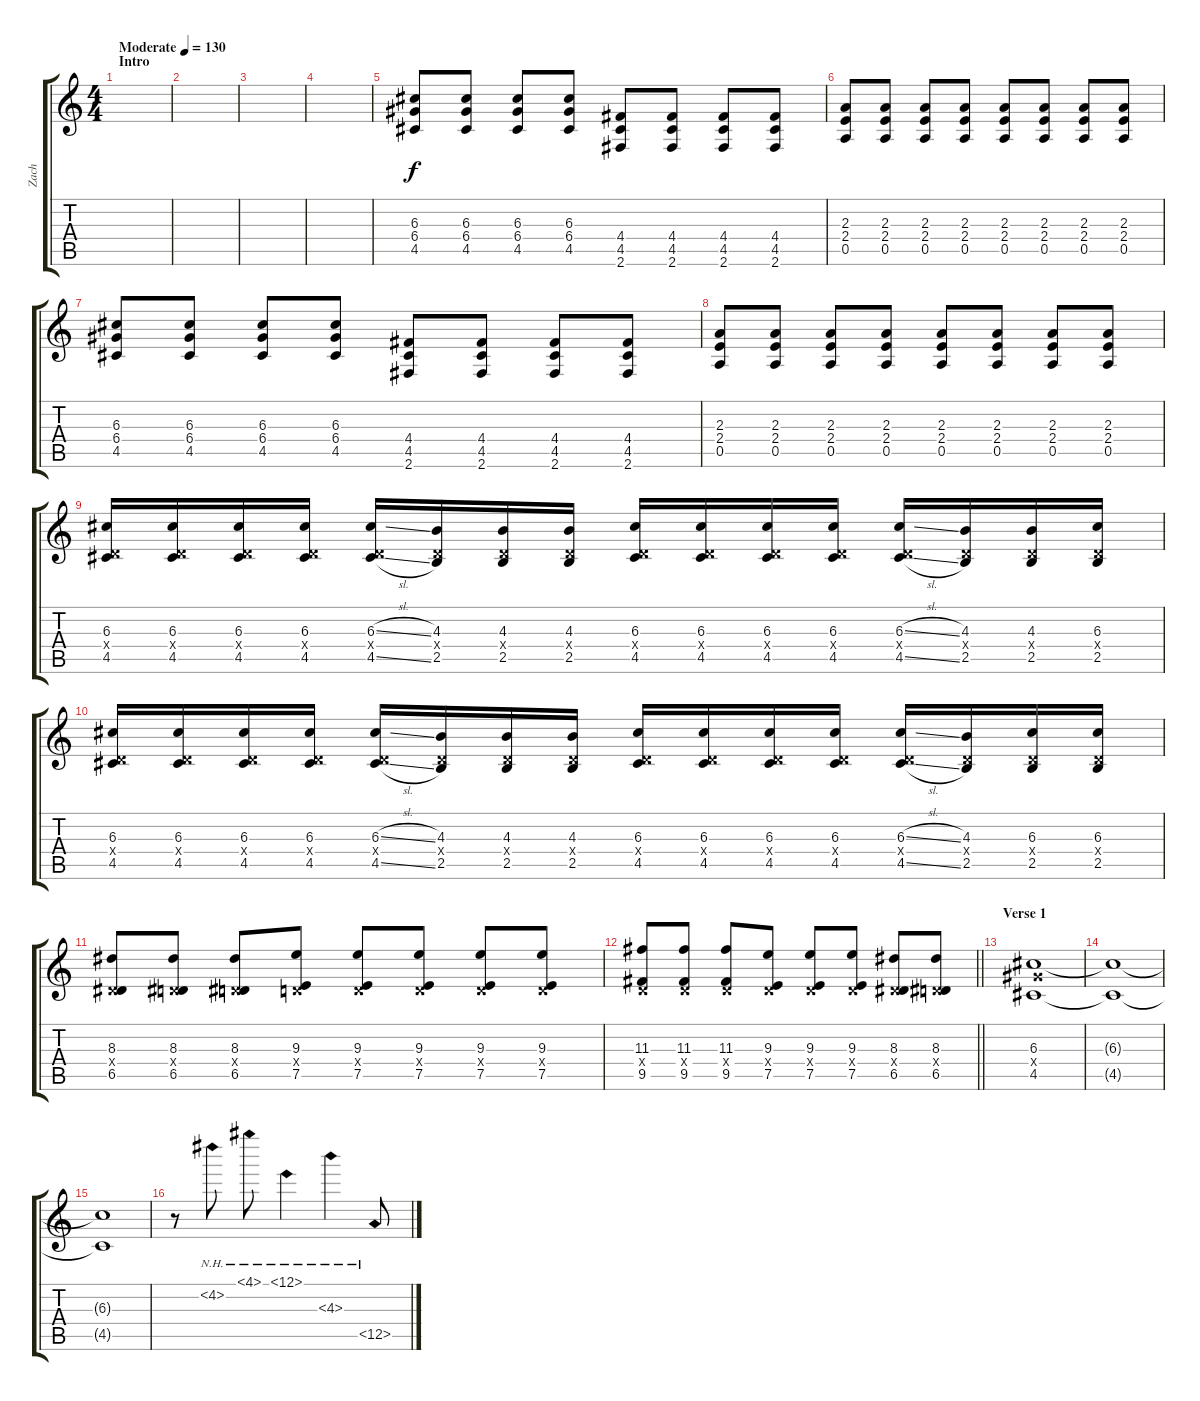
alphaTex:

\track ("Zach" "Zach") {instrument distortionguitar}
\staff {score tabs}
\tuning (E4 B3 G3 D3 A2 E2) {hide}
\ts (4 4)
\section ("" "Intro")
\tempo (130 "Moderate")
\clef g2
\ks c
|
|
|
|
(6.3 6.4 4.5).8 (6.3 6.4 4.5).8 (6.3 6.4 4.5).8 (6.3 6.4 4.5).8 (4.4 4.5 2.6).8 (4.4 4.5 2.6).8 (4.4 4.5 2.6).8 (4.4 4.5 2.6).8 |
(2.3 2.4 0.5).8 (2.3 2.4 0.5).8 (2.3 2.4 0.5).8 (2.3 2.4 0.5).8 (2.3 2.4 0.5).8 (2.3 2.4 0.5).8 (2.3 2.4 0.5).8 (2.3 2.4 0.5).8 |
(6.3 6.4 4.5).8 (6.3 6.4 4.5).8 (6.3 6.4 4.5).8 (6.3 6.4 4.5).8 (4.4 4.5 2.6).8 (4.4 4.5 2.6).8 (4.4 4.5 2.6).8 (4.4 4.5 2.6).8 |
(2.3 2.4 0.5).8 (2.3 2.4 0.5).8 (2.3 2.4 0.5).8 (2.3 2.4 0.5).8 (2.3 2.4 0.5).8 (2.3 2.4 0.5).8 (2.3 2.4 0.5).8 (2.3 2.4 0.5).8 |
(6.3 0.4{x} 4.5).16 (6.3 0.4{x} 4.5).16 (6.3 0.4{x} 4.5).16 (6.3 0.4{x} 4.5).16 (6.3{sl} 0.4{x} 4.5{sl}).16 (4.3 0.4{x} 2.5).16 (4.3 0.4{x} 2.5).16 (4.3 0.4{x} 2.5).16 (6.3 0.4{x} 4.5).16 (6.3 0.4{x} 4.5).16 (6.3 0.4{x} 4.5).16 (6.3 0.4{x} 4.5).16 (6.3{sl} 0.4{x} 4.5{sl}).16 (4.3 0.4{x} 2.5).16 (4.3 0.4{x} 2.5).16 (6.3 0.4{x} 2.5).16 |
(6.3 0.4{x} 4.5).16 (6.3 0.4{x} 4.5).16 (6.3 0.4{x} 4.5).16 (6.3 0.4{x} 4.5).16 (6.3{sl} 0.4{x} 4.5{sl}).16 (4.3 0.4{x} 2.5).16 (4.3 0.4{x} 2.5).16 (4.3 0.4{x} 2.5).16 (6.3 0.4{x} 4.5).16 (6.3 0.4{x} 4.5).16 (6.3 0.4{x} 4.5).16 (6.3 0.4{x} 4.5).16 (6.3{sl} 0.4{x} 4.5{sl}).16 (4.3 0.4{x} 2.5).16 (6.3 0.4{x} 2.5).16 (6.3 0.4{x} 2.5).16 |
(8.3 0.4{x} 6.5).8 (8.3 0.4{x} 6.5).8 (8.3 0.4{x} 6.5).8 (9.3 0.4{x} 7.5).8 (9.3 0.4{x} 7.5).8 (9.3 0.4{x} 7.5).8 (9.3 0.4{x} 7.5).8 (9.3 0.4{x} 7.5).8 |
\barLineRight lightlight
(11.3 0.4{x} 9.5).8 (11.3 0.4{x} 9.5).8 (11.3 0.4{x} 9.5).8 (9.3 0.4{x} 7.5).8 (9.3 0.4{x} 7.5).8 (9.3 0.4{x} 7.5).8 (8.3 0.4{x} 6.5).8 (8.3 0.4{x} 6.5).8 |
\section ("" "Verse 1")
(6.3 6.4{x} 4.5).1 |
(6.3{t} 4.5{t}).1 |
(6.3{t} 4.5{t}).1 |
r.8 4.2{nh}.8 4.1{nh}.8 6.1{nh}.4 4.3{nh}.4 6.5{nh}.8
